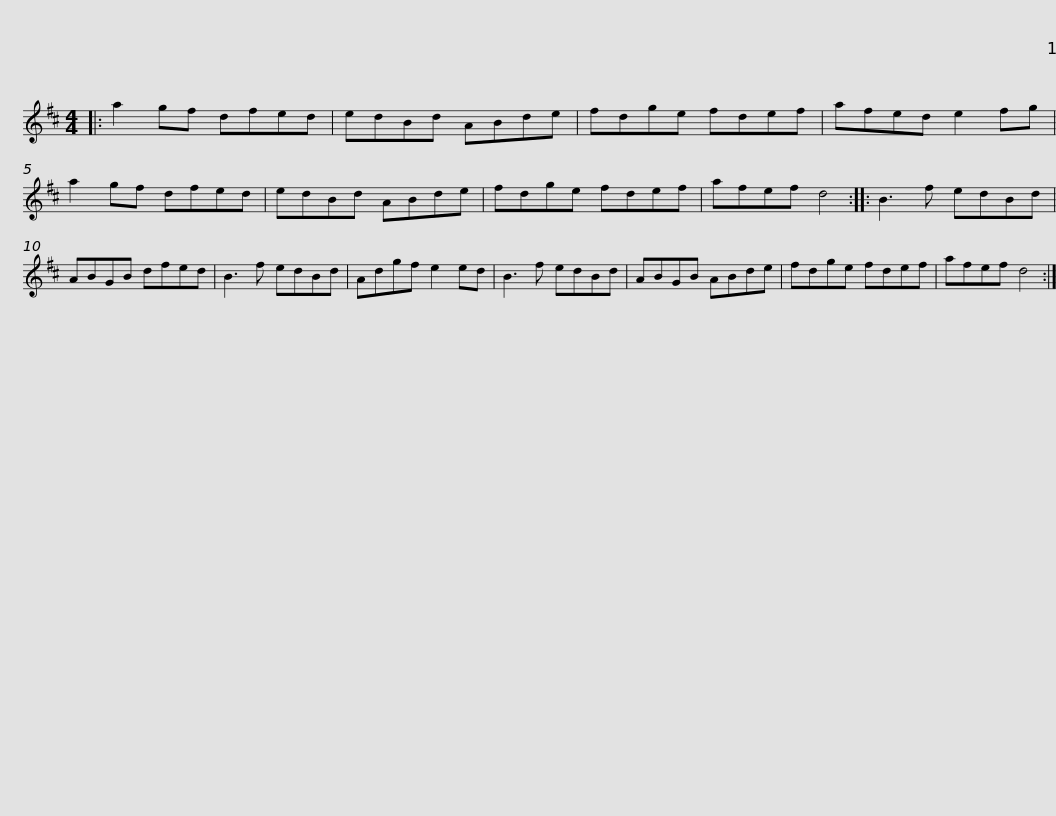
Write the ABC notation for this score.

X:1
L:1/8
M:4/4
I:linebreak $
K:D
V:1 treble
V:1
|: a2 gf dfed | edBd ABde | fdge fdef | afed e2 fg | a2 gf dfed |$ %5
 edBd ABde | fdge fdef | afef d4 :: B3 f edBd | ABGB dfed | %10
 B3 f edBd |$ Adgf e2 ed | B3 f edBd | ABGB ABde | fdge fdef | %15
 afef d4 :| %16
